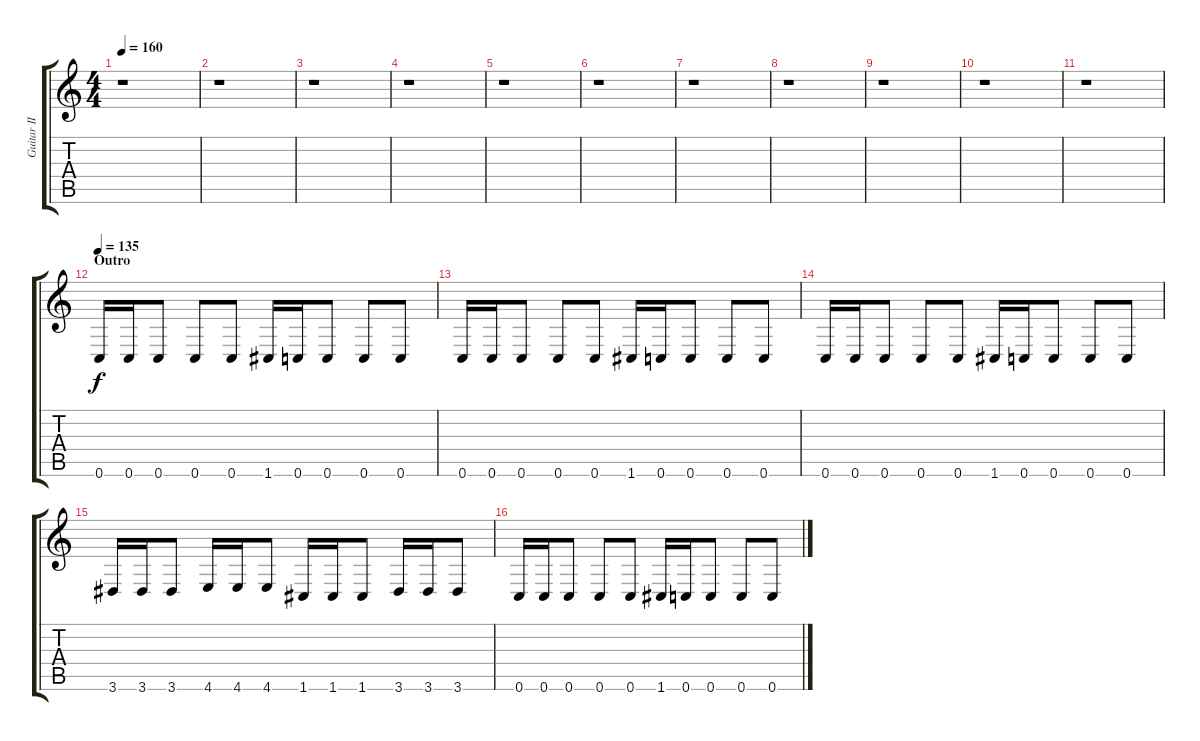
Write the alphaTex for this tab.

\track ("Guitar II" "Guitar II") {instrument distortionguitar}
\staff {score tabs}
\tuning (D4 A3 F3 C3 G2 C2) {hide}
\ts (4 4)
\tempo 160
\clef g2
\ks c
r.1{dy f} |
r.1 |
r.1 |
r.1 |
r.1 |
r.1 |
r.1 |
r.1 |
r.1 |
r.1 |
r.1 |
\section ("" "Outro")
\tempo 135
0.6.16 0.6.16 0.6.8 0.6.8 0.6.8 1.6.16 0.6.16 0.6.8 0.6.8 0.6.8 |
0.6.16 0.6.16 0.6.8 0.6.8 0.6.8 1.6.16 0.6.16 0.6.8 0.6.8 0.6.8 |
0.6.16 0.6.16 0.6.8 0.6.8 0.6.8 1.6.16 0.6.16 0.6.8 0.6.8 0.6.8 |
3.6.16 3.6.16 3.6.8 4.6.16 4.6.16 4.6.8 1.6.16 1.6.16 1.6.8 3.6.16 3.6.16 3.6.8 |
0.6.16 0.6.16 0.6.8 0.6.8 0.6.8 1.6.16 0.6.16 0.6.8 0.6.8 0.6.8
